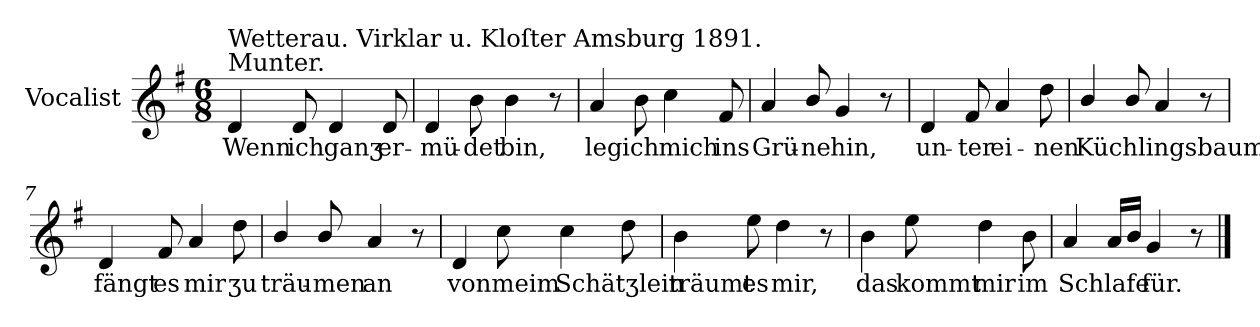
**kern	**text
*part1	*part1
*staff1	*staff1
*I"Vocalist	*
*k[f#]	*
*G:	*
*M6/8	*
=1	=1
!LO:TX:a:t=Munter.	!
!LO:TX:a:t=Wetterau. Virklar u. Kloſter Amsburg 1891.	!
4d	Wenn
8d	ich
4d	ganʒ
8d	er-
=2	=2
4d	-mü-
8b	-det
4b	bin,
8r	.
=3	=3
4a	leg
8b	ich
4cc	mich
8f#	ins
=4	=4
4a	Grü-
8b/	-ne
4g	hin,
8r	.
=5	=5
4d	un-
8f#	-ter
4a	ei-
8dd	-nen
=6	=6
4b/	Küchlingsbaum
8b/	.
4a	.
8r	.
=7	=7
4d	fängt
8f#	es
4a	mir
8dd	ʒu
=8	=8
4b/	träu-
8b/	-men
4a	an
8r	.
=9	=9
4d	von
8cc	meim
4cc	Schätʒlein
8dd	.
=10	=10
4b	träumt
8ee	es
4dd	mir,
8r	.
=11	=11
4b	das
8ee	kommt
4dd	mir
8b	im
=12	=12
4a	Schlafe
16aLL	.
16bJJ	.
4g	für.
8r	.
==	==
*-	*-
